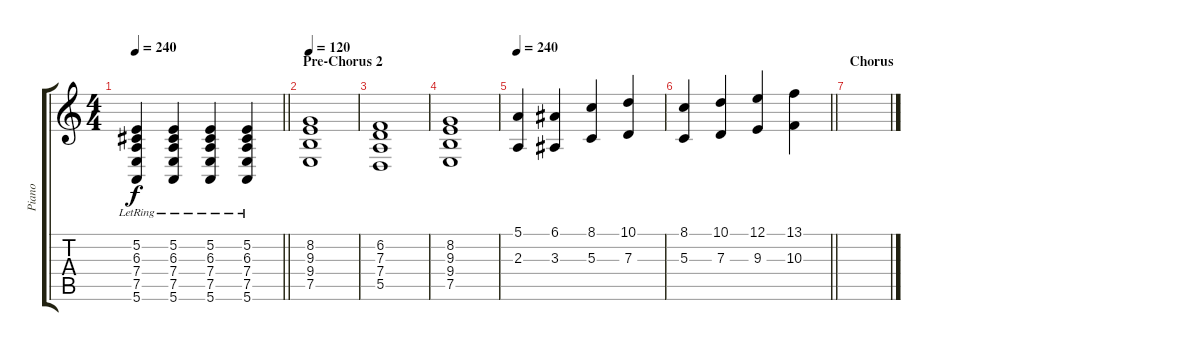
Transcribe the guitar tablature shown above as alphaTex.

\track ("Piano" "Piano") {instrument electricgrandpiano}
\staff {score tabs}
\tuning (E4 B3 G3 D3 A2 E2) {hide}
\ts (4 4)
\tempo 240
\clef g2
\barLineRight lightlight
\ks c
(5.2{lr} 6.3{lr} 7.4{lr} 7.5{lr} 5.6{lr}).4{dy f} (5.2{lr} 6.3{lr} 7.4{lr} 7.5{lr} 5.6{lr}).4 (5.2{lr} 6.3{lr} 7.4{lr} 7.5{lr} 5.6{lr}).4 (5.2{lr} 6.3{lr} 7.4{lr} 7.5{lr} 5.6{lr}).4 |
\section ("" "Pre-Chorus 2")
\tempo 120
(8.2 9.3 9.4 7.5).1 |
(6.2 7.3 7.4 5.5).1 |
(8.2 9.3 9.4 7.5).1 |
\tempo 240
(5.1 2.3).4 (6.1 3.3).4 (8.1 5.3).4 (10.1 7.3).4 |
\barLineRight lightlight
(8.1 5.3).4 (10.1 7.3).4 (12.1 9.3).4 (13.1 10.3).4 |
\section ("" "Chorus")
